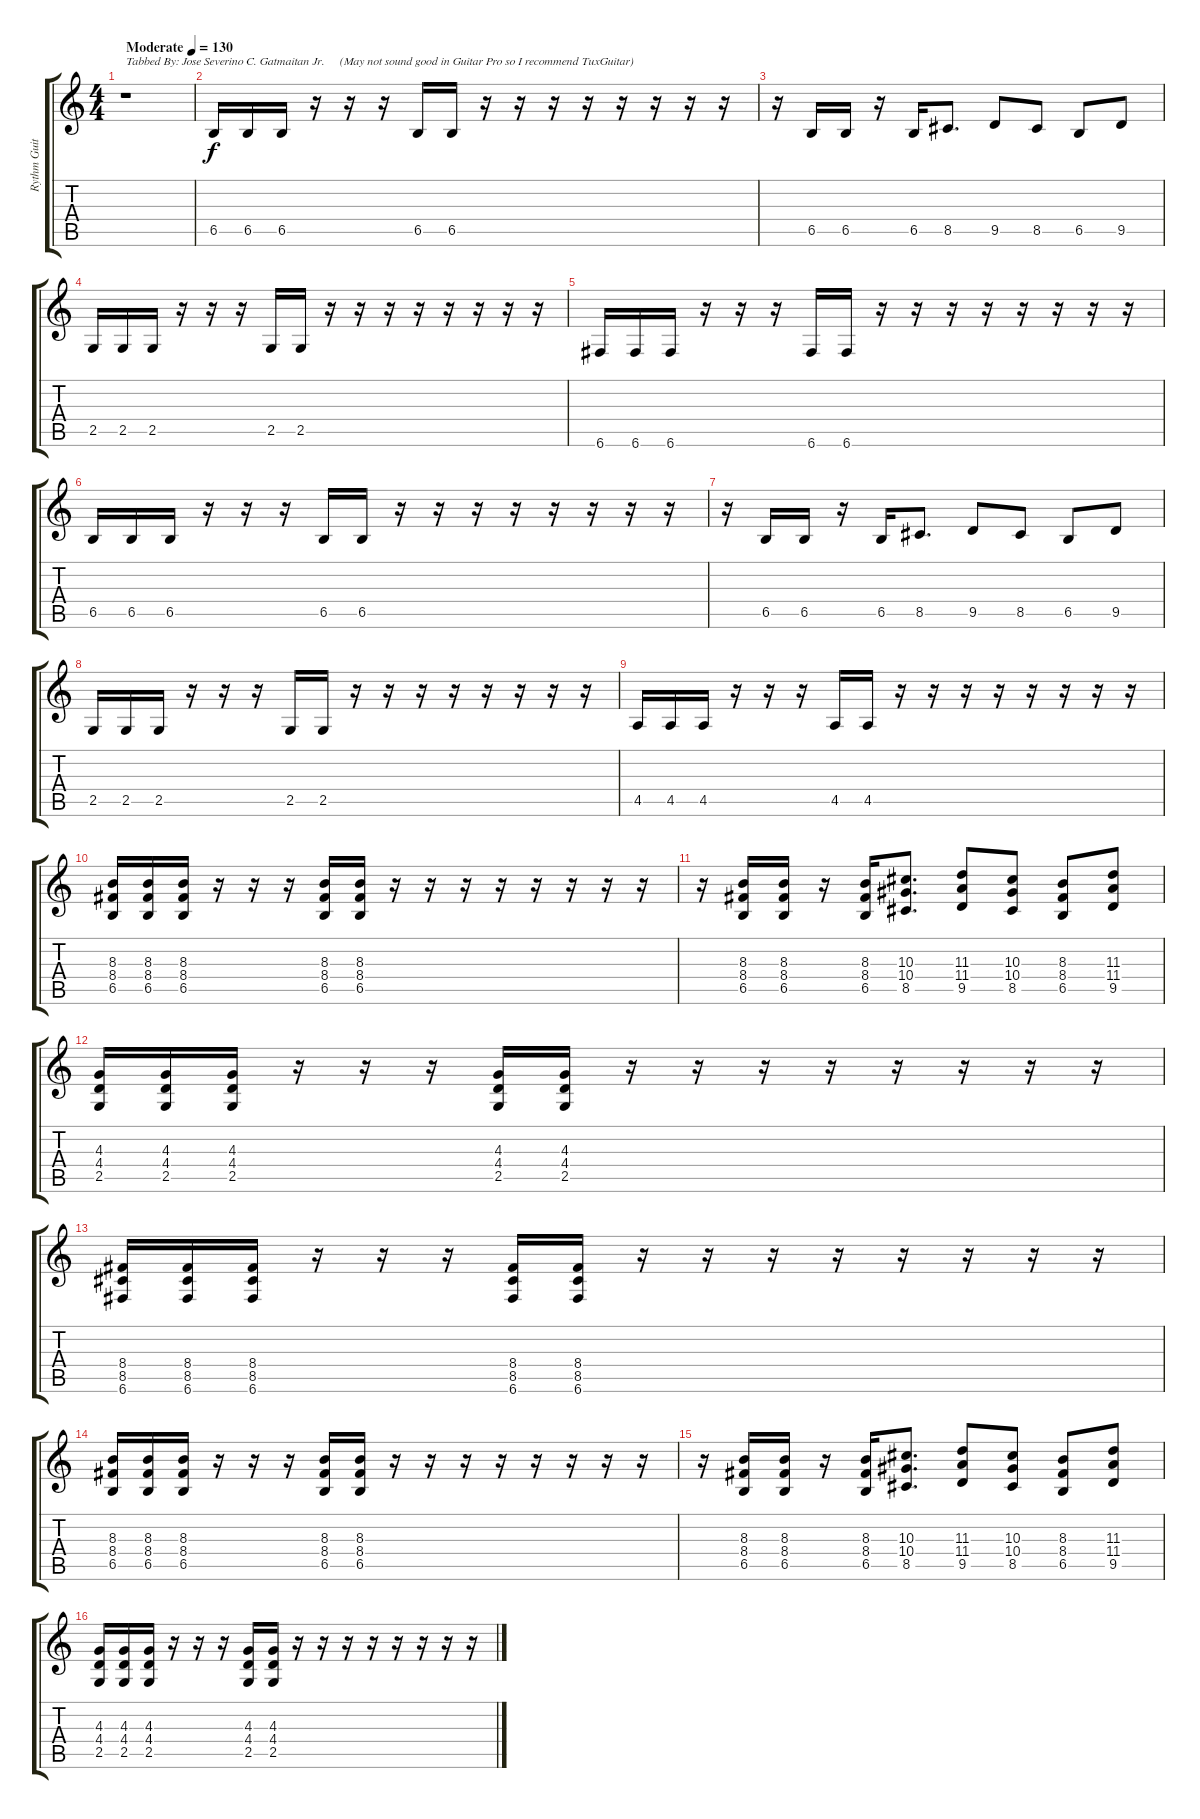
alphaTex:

\track ("Rythm Guitar" "Rythm Guit") {instrument distortionguitar}
\staff {score tabs}
\tuning (C4 G3 Eb3 Bb2 F2 C2) {hide}
\ts (4 4)
\tempo (130 "Moderate")
\clef g2
\ks c
r.1{txt "Tabbed By: Jose Severino C. Gatmaitan Jr.     (May not sound good in Guitar Pro so I recommend TuxGuitar)" dy f instrument distortionguitar} |
6.5.16 6.5.16 6.5.16 r.16 r.16 r.16 6.5.16 6.5.16 r.16 r.16 r.16 r.16 r.16 r.16 r.16 r.16 |
r.16 6.5.16 6.5.16 r.16 6.5.16 8.5.8{d} 9.5.8 8.5.8 6.5.8 9.5.8 |
2.5.16 2.5.16 2.5.16 r.16 r.16 r.16 2.5.16 2.5.16 r.16 r.16 r.16 r.16 r.16 r.16 r.16 r.16 |
6.6.16 6.6.16 6.6.16 r.16 r.16 r.16 6.6.16 6.6.16 r.16 r.16 r.16 r.16 r.16 r.16 r.16 r.16 |
6.5.16 6.5.16 6.5.16 r.16 r.16 r.16 6.5.16 6.5.16 r.16 r.16 r.16 r.16 r.16 r.16 r.16 r.16 |
r.16 6.5.16 6.5.16 r.16 6.5.16 8.5.8{d} 9.5.8 8.5.8 6.5.8 9.5.8 |
2.5.16 2.5.16 2.5.16 r.16 r.16 r.16 2.5.16 2.5.16 r.16 r.16 r.16 r.16 r.16 r.16 r.16 r.16 |
4.5.16 4.5.16 4.5.16 r.16 r.16 r.16 4.5.16 4.5.16 r.16 r.16 r.16 r.16 r.16 r.16 r.16 r.16 |
(8.3 8.4 6.5).16 (8.3 8.4 6.5).16 (8.3 8.4 6.5).16 r.16 r.16 r.16 (8.3 8.4 6.5).16 (8.3 8.4 6.5).16 r.16 r.16 r.16 r.16 r.16 r.16 r.16 r.16 |
r.16 (8.3 8.4 6.5).16 (8.3 8.4 6.5).16 r.16 (8.3 8.4 6.5).16 (10.3 10.4 8.5).8{d} (11.3 11.4 9.5).8 (10.3 10.4 8.5).8 (8.3 8.4 6.5).8 (11.3 11.4 9.5).8 |
(4.3 4.4 2.5).16 (4.3 4.4 2.5).16 (4.3 4.4 2.5).16 r.16 r.16 r.16 (4.3 4.4 2.5).16 (4.3 4.4 2.5).16 r.16 r.16 r.16 r.16 r.16 r.16 r.16 r.16 |
(8.4 8.5 6.6).16 (8.4 8.5 6.6).16 (8.4 8.5 6.6).16 r.16 r.16 r.16 (8.4 8.5 6.6).16 (8.4 8.5 6.6).16 r.16 r.16 r.16 r.16 r.16 r.16 r.16 r.16 |
(8.3 8.4 6.5).16 (8.3 8.4 6.5).16 (8.3 8.4 6.5).16 r.16 r.16 r.16 (8.3 8.4 6.5).16 (8.3 8.4 6.5).16 r.16 r.16 r.16 r.16 r.16 r.16 r.16 r.16 |
r.16 (8.3 8.4 6.5).16 (8.3 8.4 6.5).16 r.16 (8.3 8.4 6.5).16 (10.3 10.4 8.5).8{d} (11.3 11.4 9.5).8 (10.3 10.4 8.5).8 (8.3 8.4 6.5).8 (11.3 11.4 9.5).8 |
(4.3 4.4 2.5).16 (4.3 4.4 2.5).16 (4.3 4.4 2.5).16 r.16 r.16 r.16 (4.3 4.4 2.5).16 (4.3 4.4 2.5).16 r.16 r.16 r.16 r.16 r.16 r.16 r.16 r.16
